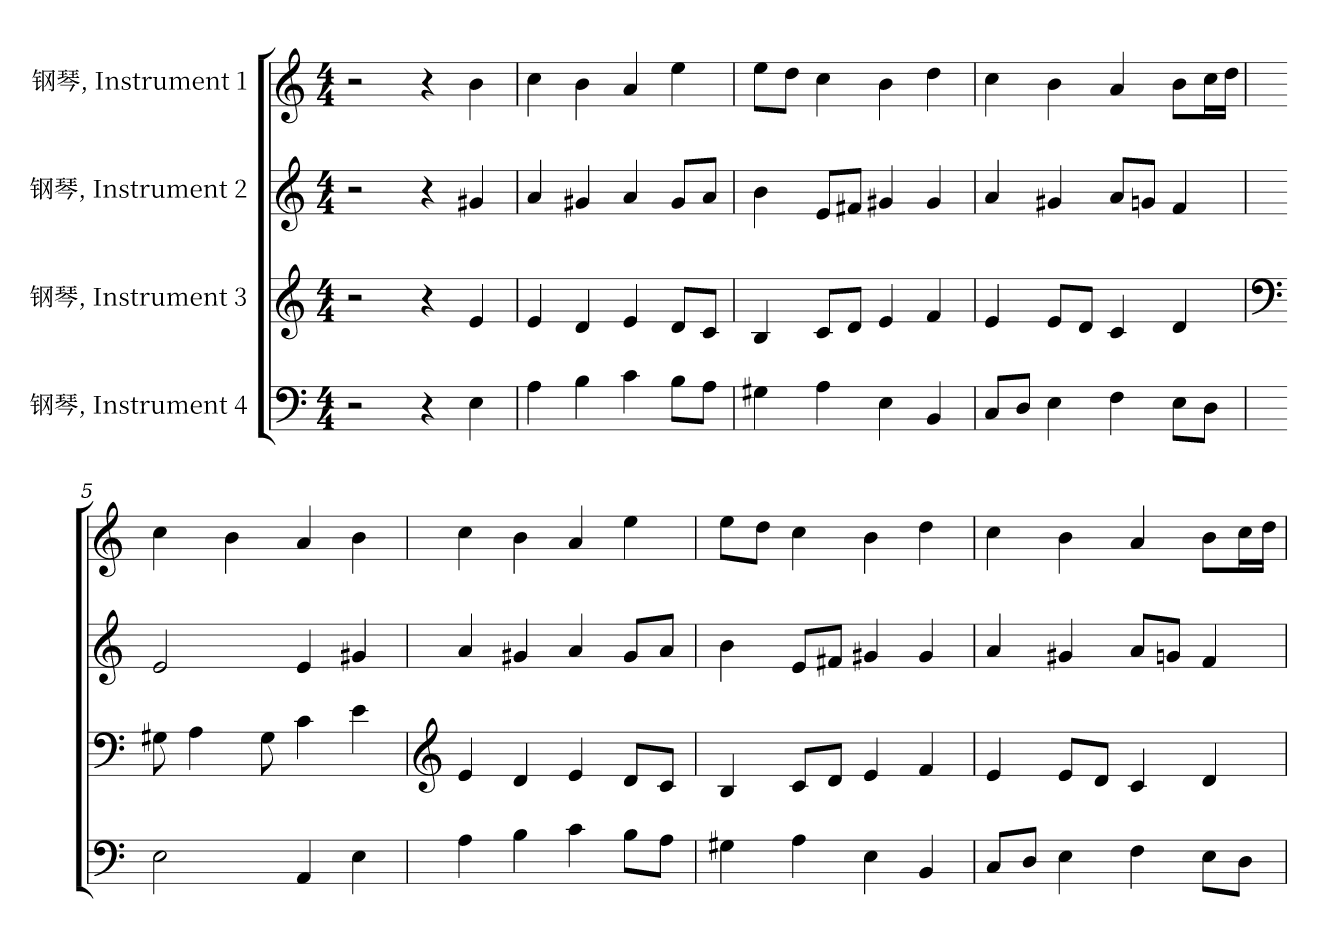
**kern	**kern	**kern	**kern
*part4	*part3	*part2	*part1
*staff4	*staff3	*staff2	*staff1
*I"钢琴, Instrument 4	*I"钢琴, Instrument 3	*I"钢琴, Instrument 2	*I"钢琴, Instrument 1
*clefF4	*clefG2	*clefG2	*clefG2
*k[]	*k[]	*k[]	*k[]
*M4/4	*M4/4	*M4/4	*M4/4
*MM96	*MM96	*MM96	*MM96
=1	=1	=1	=1
2r	2r	2r	2r
4r	4r	4r	4r
4E\	4e/	4g#X/	4b\
=2	=2	=2	=2
4A\	4e/	4a/	4cc\
4B\	4d/	4g#X/	4b\
4c\	4e/	4a/	4a/
8B\L	8d/L	8g#/L	4ee\
8A\J	8c/J	8a/J	.
=3	=3	=3	=3
4G#X\	4B/	4b\	8ee\L
.	.	.	8dd\J
4A\	8c/L	8e/L	4cc\
.	8d/J	8f#X/J	.
4E\	4e/	4g#X/	4b\
4BB/	4f/	4g#/	4dd\
=4	=4	=4	=4
8C/L	4e/	4a/	4cc\
8D/J	.	.	.
4E\	8e/L	4g#X/	4b\
.	8d/J	.	.
4F\	4c/	8a/L	4a/
.	.	8gn/J	.
8E\L	4d/	4f/	8b\L
8D\J	.	.	16cc\L
.	.	.	16dd\JJ
!!LO:LB:g=z
=5	=5	=5	=5
*	*clefF4	*	*
2E\	8G#X\	2e/	4cc\
.	4A\	.	.
.	.	.	4b\
.	8G#\	.	.
4AA/	4c\	4e/	4a/
4E\	4e\	4g#X/	4b\
=6	=6	=6	=6
*	*clefG2	*	*
4A\	4e/	4a/	4cc\
4B\	4d/	4g#X/	4b\
4c\	4e/	4a/	4a/
8B\L	8d/L	8g#/L	4ee\
8A\J	8c/J	8a/J	.
=7	=7	=7	=7
4G#X\	4B/	4b\	8ee\L
.	.	.	8dd\J
4A\	8c/L	8e/L	4cc\
.	8d/J	8f#X/J	.
4E\	4e/	4g#X/	4b\
4BB/	4f/	4g#/	4dd\
=8	=8	=8	=8
8C/L	4e/	4a/	4cc\
8D/J	.	.	.
4E\	8e/L	4g#X/	4b\
.	8d/J	.	.
4F\	4c/	8a/L	4a/
.	.	8gn/J	.
8E\L	4d/	4f/	8b\L
8D\J	.	.	16cc\L
.	.	.	16dd\JJ
=	=	=	=
*-	*-	*-	*-
